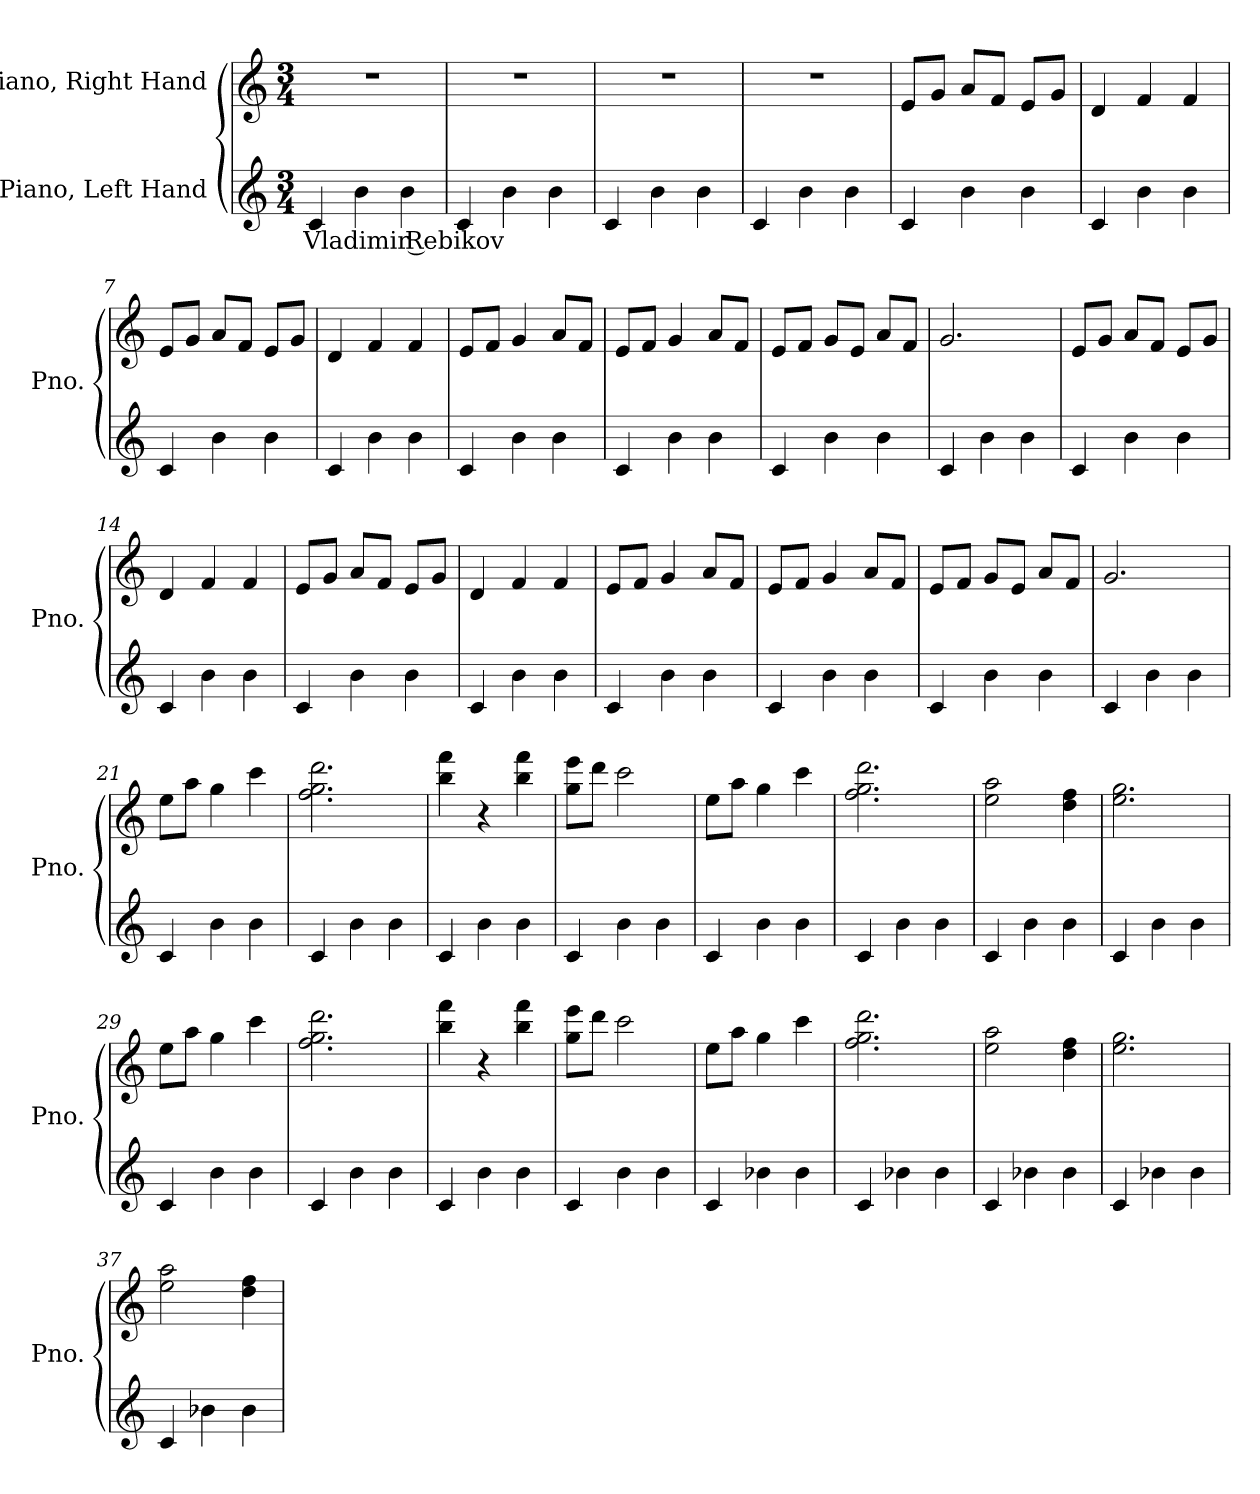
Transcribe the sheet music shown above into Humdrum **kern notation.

**kern	**text	**kern
*part2	*part2	*part1
*staff2	*staff2	*staff1
*I"Piano, Left Hand	*	*I"Piano, Right Hand
*I'Pno.	*	*I'Pno.
*clefG2	*	*clefG2
*k[]	*	*k[]
*M3/4	*	*M3/4
*MM100	*	*MM100
=1	=1	=1
!	!LO:LY:b	!
4c/	Vladimir Rebikov	2.r
4b\	.	.
4b\	.	.
=2	=2	=2
4c/	.	2.r
4b\	.	.
4b\	.	.
=3	=3	=3
4c/	.	2.r
4b\	.	.
4b\	.	.
=4	=4	=4
4c/	.	2.r
4b\	.	.
4b\	.	.
=5	=5	=5
4c/	.	8e/L
.	.	8g/J
4b\	.	8a/L
.	.	8f/J
4b\	.	8e/L
.	.	8g/J
=6	=6	=6
4c/	.	4d/
4b\	.	4f/
4b\	.	4f/
!!LO:LB:g=z
=7	=7	=7
4c/	.	8e/L
.	.	8g/J
4b\	.	8a/L
.	.	8f/J
4b\	.	8e/L
.	.	8g/J
=8	=8	=8
4c/	.	4d/
4b\	.	4f/
4b\	.	4f/
=9	=9	=9
4c/	.	8e/L
.	.	8f/J
4b\	.	4g/
4b\	.	8a/L
.	.	8f/J
=10	=10	=10
4c/	.	8e/L
.	.	8f/J
4b\	.	4g/
4b\	.	8a/L
.	.	8f/J
=11	=11	=11
4c/	.	8e/L
.	.	8f/J
4b\	.	8g/L
.	.	8e/J
4b\	.	8a/L
.	.	8f/J
=12	=12	=12
4c/	.	2.g/
4b\	.	.
4b\	.	.
=13	=13	=13
4c/	.	8e/L
.	.	8g/J
4b\	.	8a/L
.	.	8f/J
4b\	.	8e/L
.	.	8g/J
=14	=14	=14
4c/	.	4d/
4b\	.	4f/
4b\	.	4f/
!!LO:LB:g=z
=15	=15	=15
4c/	.	8e/L
.	.	8g/J
4b\	.	8a/L
.	.	8f/J
4b\	.	8e/L
.	.	8g/J
=16	=16	=16
4c/	.	4d/
4b\	.	4f/
4b\	.	4f/
=17	=17	=17
4c/	.	8e/L
.	.	8f/J
4b\	.	4g/
4b\	.	8a/L
.	.	8f/J
=18	=18	=18
4c/	.	8e/L
.	.	8f/J
4b\	.	4g/
4b\	.	8a/L
.	.	8f/J
=19	=19	=19
4c/	.	8e/L
.	.	8f/J
4b\	.	8g/L
.	.	8e/J
4b\	.	8a/L
.	.	8f/J
=20	=20	=20
4c/	.	2.g/
4b\	.	.
4b\	.	.
=21	=21	=21
4c/	.	8ee\L
.	.	8aa\J
4b\	.	4gg\
4b\	.	4ccc\
=22	=22	=22
4c/	.	2.ff\ 2.gg\ 2.ddd\
4b\	.	.
4b\	.	.
!!LO:LB:g=z
=23	=23	=23
4c/	.	4bb\ 4fff\
4b\	.	4r
4b\	.	4bb\ 4fff\
=24	=24	=24
4c/	.	8gg\ 8eee\L
.	.	8ddd\J
4b\	.	2ccc\
4b\	.	.
=25	=25	=25
4c/	.	8ee\L
.	.	8aa\J
4b\	.	4gg\
4b\	.	4ccc\
=26	=26	=26
4c/	.	2.ff\ 2.gg\ 2.ddd\
4b\	.	.
4b\	.	.
=27	=27	=27
4c/	.	2ee\ 2aa\
4b\	.	.
4b\	.	4dd\ 4ff\
=28	=28	=28
4c/	.	2.ee\ 2.gg\
4b\	.	.
4b\	.	.
=29	=29	=29
4c/	.	8ee\L
.	.	8aa\J
4b\	.	4gg\
4b\	.	4ccc\
=30	=30	=30
4c/	.	2.ff\ 2.gg\ 2.ddd\
4b\	.	.
4b\	.	.
=31	=31	=31
4c/	.	4bb\ 4fff\
4b\	.	4r
4b\	.	4bb\ 4fff\
!!LO:LB:g=z
=32	=32	=32
4c/	.	8gg\ 8eee\L
.	.	8ddd\J
4b\	.	2ccc\
4b\	.	.
=33	=33	=33
4c/	.	8ee\L
.	.	8aa\J
4b-X\	.	4gg\
4b-\	.	4ccc\
=34	=34	=34
4c/	.	2.ff\ 2.gg\ 2.ddd\
4b-X\	.	.
4b-\	.	.
=35	=35	=35
4c/	.	2ee\ 2aa\
4b-X\	.	.
4b-\	.	4dd\ 4ff\
=36	=36	=36
4c/	.	2.ee\ 2.gg\
4b-X\	.	.
4b-\	.	.
=37	=37	=37
4c/	.	2ee\ 2aa\
4b-X\	.	.
4b-\	.	4dd\ 4ff\
=	=	=
*-	*-	*-
